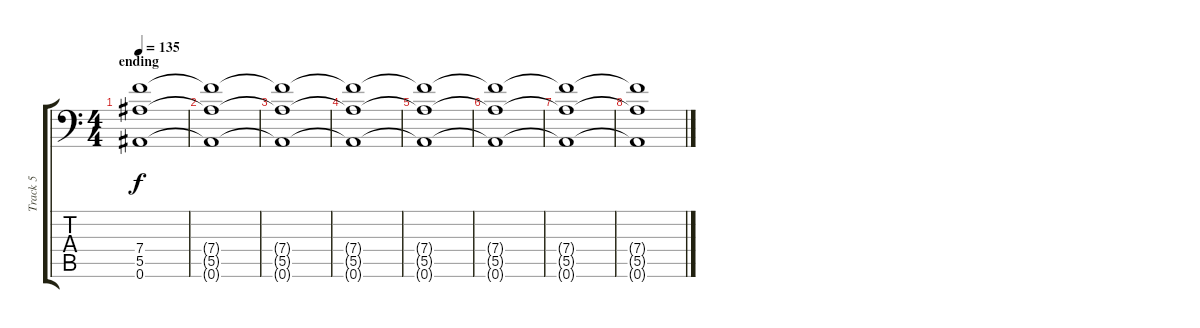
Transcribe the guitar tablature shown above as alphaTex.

\track ("Track 5" "Track 5") {instrument distortionguitar}
\staff {score tabs}
\tuning (C4 G3 Eb3 Bb2 F2 Bb1) {hide}
\ts (4 4)
\section ("" "ending")
\tempo 135
\clef f4
\ks c
(7.4 5.5 0.6).1{dy f} |
(7.4{t} 5.5{t} 0.6{t}).1 |
(7.4{t} 5.5{t} 0.6{t}).1 |
(7.4{t} 5.5{t} 0.6{t}).1 |
(7.4{t} 5.5{t} 0.6{t}).1 |
(7.4{t} 5.5{t} 0.6{t}).1 |
(7.4{t} 5.5{t} 0.6{t}).1 |
(7.4{t} 5.5{t} 0.6{t}).1
